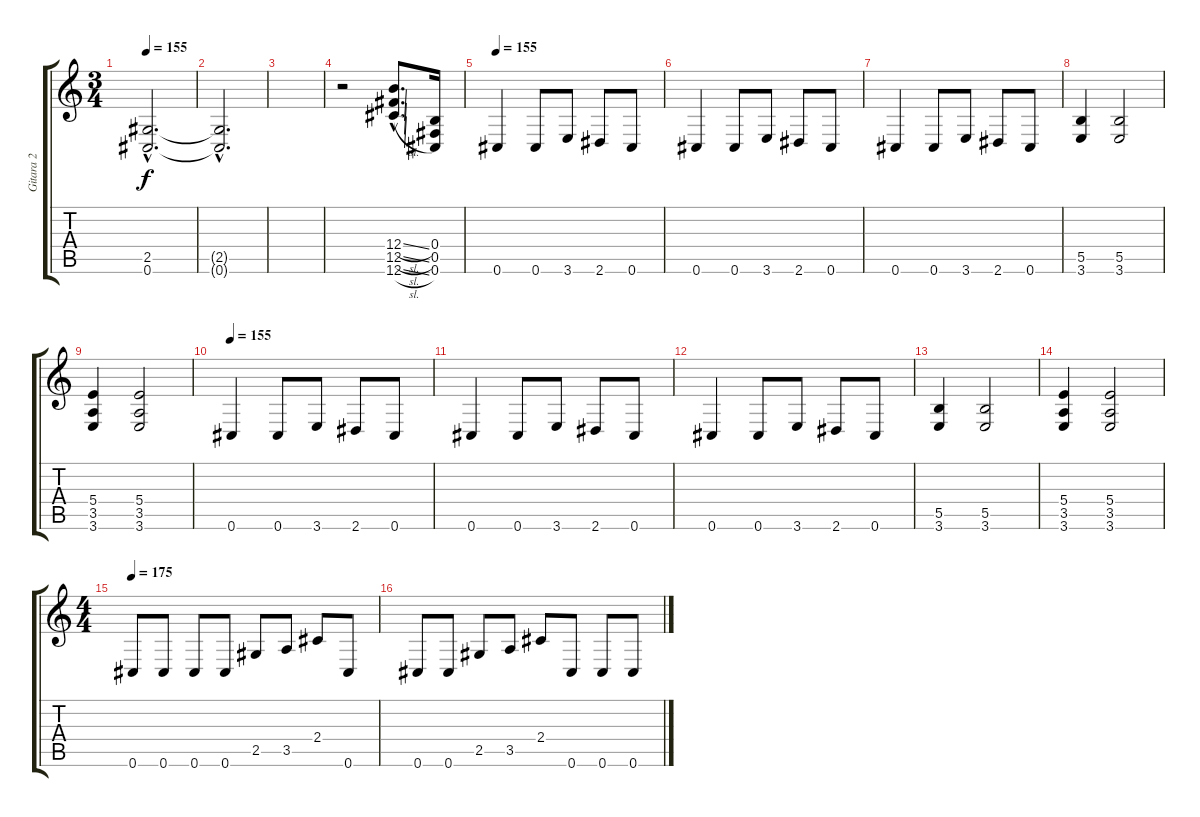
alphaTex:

\track ("Gitara 2" "Gitara 2") {instrument distortionguitar}
\staff {score tabs}
\tuning (Db4 Ab3 E3 B2 Gb2 Db2) {hide}
\ts (3 4)
\tempo 155
\clef g2
\ks c
(2.5{hac t} 0.6{hac t}).2{d dy f} |
(2.5{hac t} 0.6{hac t}).2{d} |
|
r.2 (12.4{sl hac} 12.5{sl hac} 12.6{sl hac}).8{d volume 16} (0.4 0.5 0.6).16 |
\tempo 155
0.6.4 0.6.8 3.6.8 2.6.8 0.6.8 |
0.6.4 0.6.8 3.6.8 2.6.8 0.6.8 |
0.6.4 0.6.8 3.6.8 2.6.8 0.6.8 |
(5.5 3.6).4 (5.5 3.6).2 |
(5.4 3.5 3.6).4 (5.4 3.5 3.6).2 |
\tempo 156
\tempo 155
0.6.4 0.6.8 3.6.8 2.6.8 0.6.8 |
0.6.4 0.6.8 3.6.8 2.6.8 0.6.8 |
0.6.4 0.6.8 3.6.8 2.6.8 0.6.8 |
(5.5 3.6).4 (5.5 3.6).2 |
(5.4 3.5 3.6).4 (5.4 3.5 3.6).2 |
\ts (4 4)
\tempo 175
0.6.8 0.6.8 0.6.8 0.6.8 2.5.8 3.5.8 2.4.8 0.6.8 |
0.6.8 0.6.8 2.5.8 3.5.8 2.4.8 0.6.8 0.6.8 0.6.8
